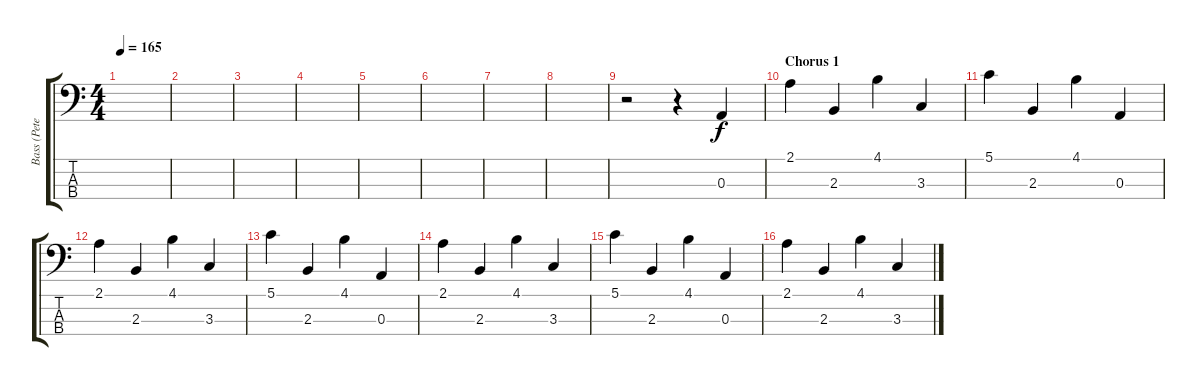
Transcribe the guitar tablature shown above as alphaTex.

\track ("Bass (Pete Wright)" "Bass (Pete") {instrument electricbasspick}
\staff {score tabs}
\tuning (G2 D2 A1 E1) {hide}
\ts (4 4)
\tempo 165
\clef f4
\ks c
|
|
|
|
|
|
|
|
r.2 r.4 0.3.4 |
\section ("" "Chorus 1")
2.1.4 2.3.4 4.1.4 3.3.4 |
5.1.4 2.3.4 4.1.4 0.3.4 |
2.1.4 2.3.4 4.1.4 3.3.4 |
5.1.4 2.3.4 4.1.4 0.3.4 |
2.1.4 2.3.4 4.1.4 3.3.4 |
5.1.4 2.3.4 4.1.4 0.3.4 |
2.1.4 2.3.4 4.1.4 3.3.4
